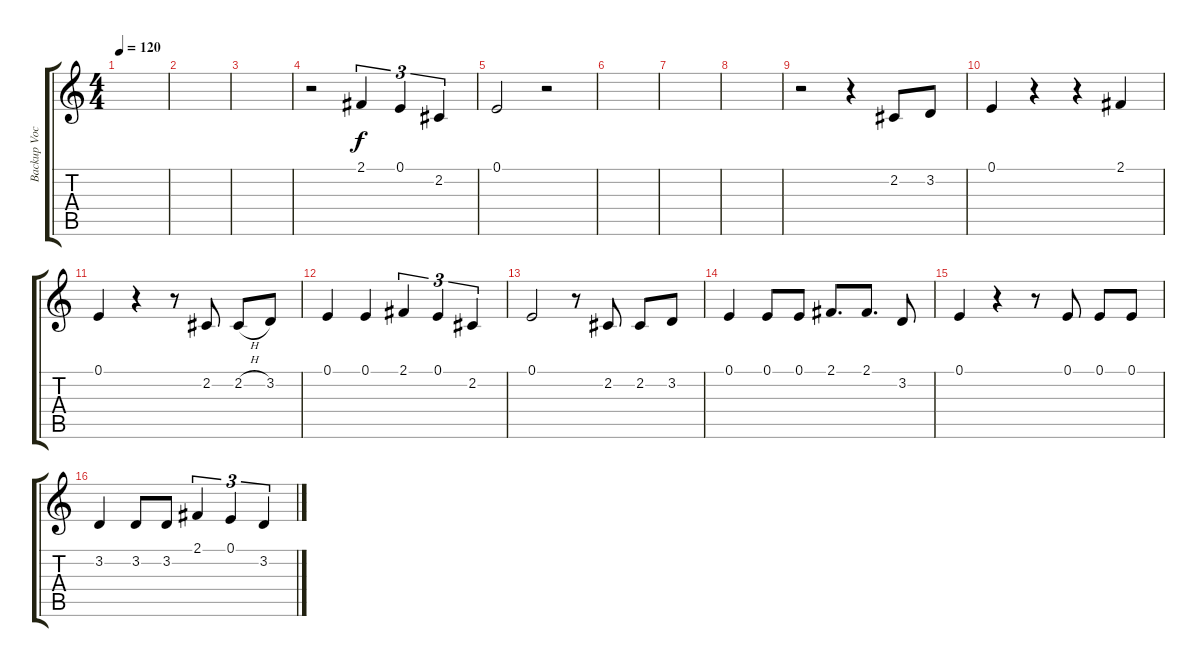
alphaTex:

\track ("Backup Vocals" "Backup Voc") {instrument altosax}
\staff {score tabs}
\tuning (E4 B3 G3 D3 A2 E2) {hide}
\ts (4 4)
\tempo 120
\clef g2
\ks c
|
|
|
r.2 2.1.4{tu (3 2)} 0.1.4{tu (3 2)} 2.2.4{tu (3 2)} |
0.1.2 r.2 |
|
|
|
r.2 r.4 2.2.8 3.2.8 |
0.1.4 r.4 r.4 2.1.4 |
0.1.4 r.4 r.8 2.2.8 2.2{h}.8 3.2.8 |
0.1.4 0.1.4 2.1.4{tu (3 2)} 0.1.4{tu (3 2)} 2.2.4{tu (3 2)} |
0.1.2 r.8 2.2.8 2.2.8 3.2.8 |
0.1.4 0.1.8 0.1.8 2.1.8{d} 2.1.8{d} 3.2.8 |
0.1.4 r.4 r.8 0.1.8 0.1.8 0.1.8 |
3.2.4 3.2.8 3.2.8 2.1.4{tu (3 2)} 0.1.4{tu (3 2)} 3.2.4{tu (3 2)}
